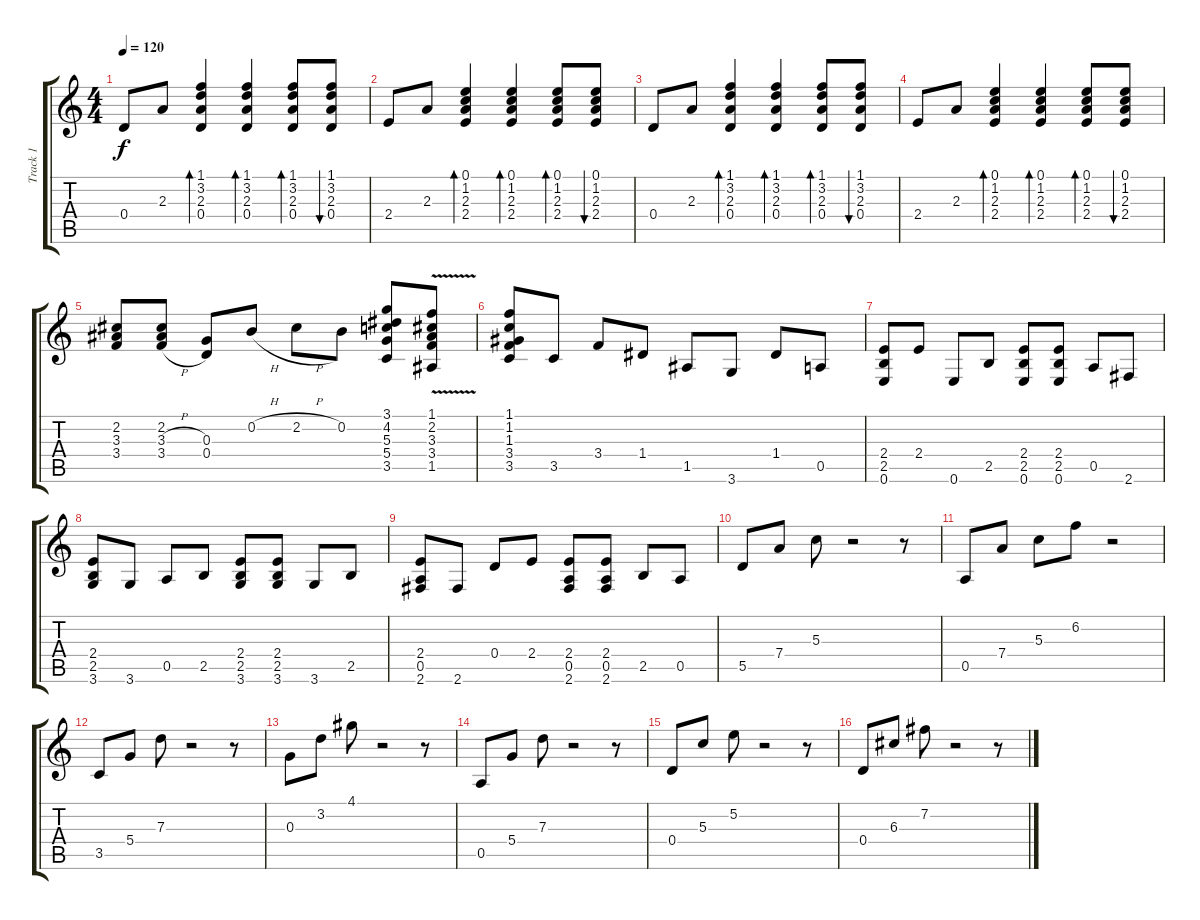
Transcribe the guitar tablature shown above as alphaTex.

\track ("Track 1" "Track 1") {instrument acousticguitarsteel}
\staff {score tabs}
\tuning (E4 B3 G3 D3 A2 E2) {hide}
\ts (4 4)
\tempo 120
\clef g2
\ks c
0.4.8{dy f} 2.3.8 (1.1 3.2 2.3 0.4).4{bd 60} (1.1 3.2 2.3 0.4).4{bd 60} (1.1 3.2 2.3 0.4).8{bd 60} (1.1 3.2 2.3 0.4).8{bu 60} |
2.4.8 2.3.8 (0.1 1.2 2.3 2.4).4{bd 60} (0.1 1.2 2.3 2.4).4{bd 60} (0.1 1.2 2.3 2.4).8{bd 60} (0.1 1.2 2.3 2.4).8{bu 60} |
0.4.8 2.3.8 (1.1 3.2 2.3 0.4).4{bd 60} (1.1 3.2 2.3 0.4).4{bd 60} (1.1 3.2 2.3 0.4).8{bd 60} (1.1 3.2 2.3 0.4).8{bu 60} |
2.4.8 2.3.8 (0.1 1.2 2.3 2.4).4{bd 60} (0.1 1.2 2.3 2.4).4{bd 60} (0.1 1.2 2.3 2.4).8{bd 60} (0.1 1.2 2.3 2.4).8{bu 60} |
(2.2 3.3 3.4).8 (2.2 3.3{h} 3.4{h}).8 (0.3 0.4).8 0.2{h}.8 2.2{h}.8 0.2.8 (3.1 4.2 5.3 5.4 3.5).8 (1.1 2.2{v} 3.3{v} 3.4{v} 1.5).8 |
(1.1 1.2 1.3 3.4 3.5).8 3.5.8 3.4.8 1.4.8 1.5.8 3.6.8 1.4.8 0.5.8 |
(2.4 2.5 0.6).8 2.4.8 0.6.8 2.5.8 (2.4 2.5 0.6).8 (2.4 2.5 0.6).8 0.5.8 2.6.8 |
(2.4 2.5 3.6).8 3.6.8 0.5.8 2.5.8 (2.4 2.5 3.6).8 (2.4 2.5 3.6).8 3.6.8 2.5.8 |
(2.4 0.5 2.6).8 2.6.8 0.4.8 2.4.8 (2.4 0.5 2.6).8 (2.4 0.5 2.6).8 2.5.8 0.5.8 |
5.5.8 7.4.8 5.3.8 r.2 r.8 |
0.5.8 7.4.8 5.3.8 6.2.8 r.2 |
3.5.8 5.4.8 7.3.8 r.2 r.8 |
0.3.8 3.2.8 4.1.8 r.2 r.8 |
0.5.8 5.4.8 7.3.8 r.2 r.8 |
0.4.8 5.3.8 5.2.8 r.2 r.8 |
0.4.8 6.3.8 7.2.8 r.2 r.8
